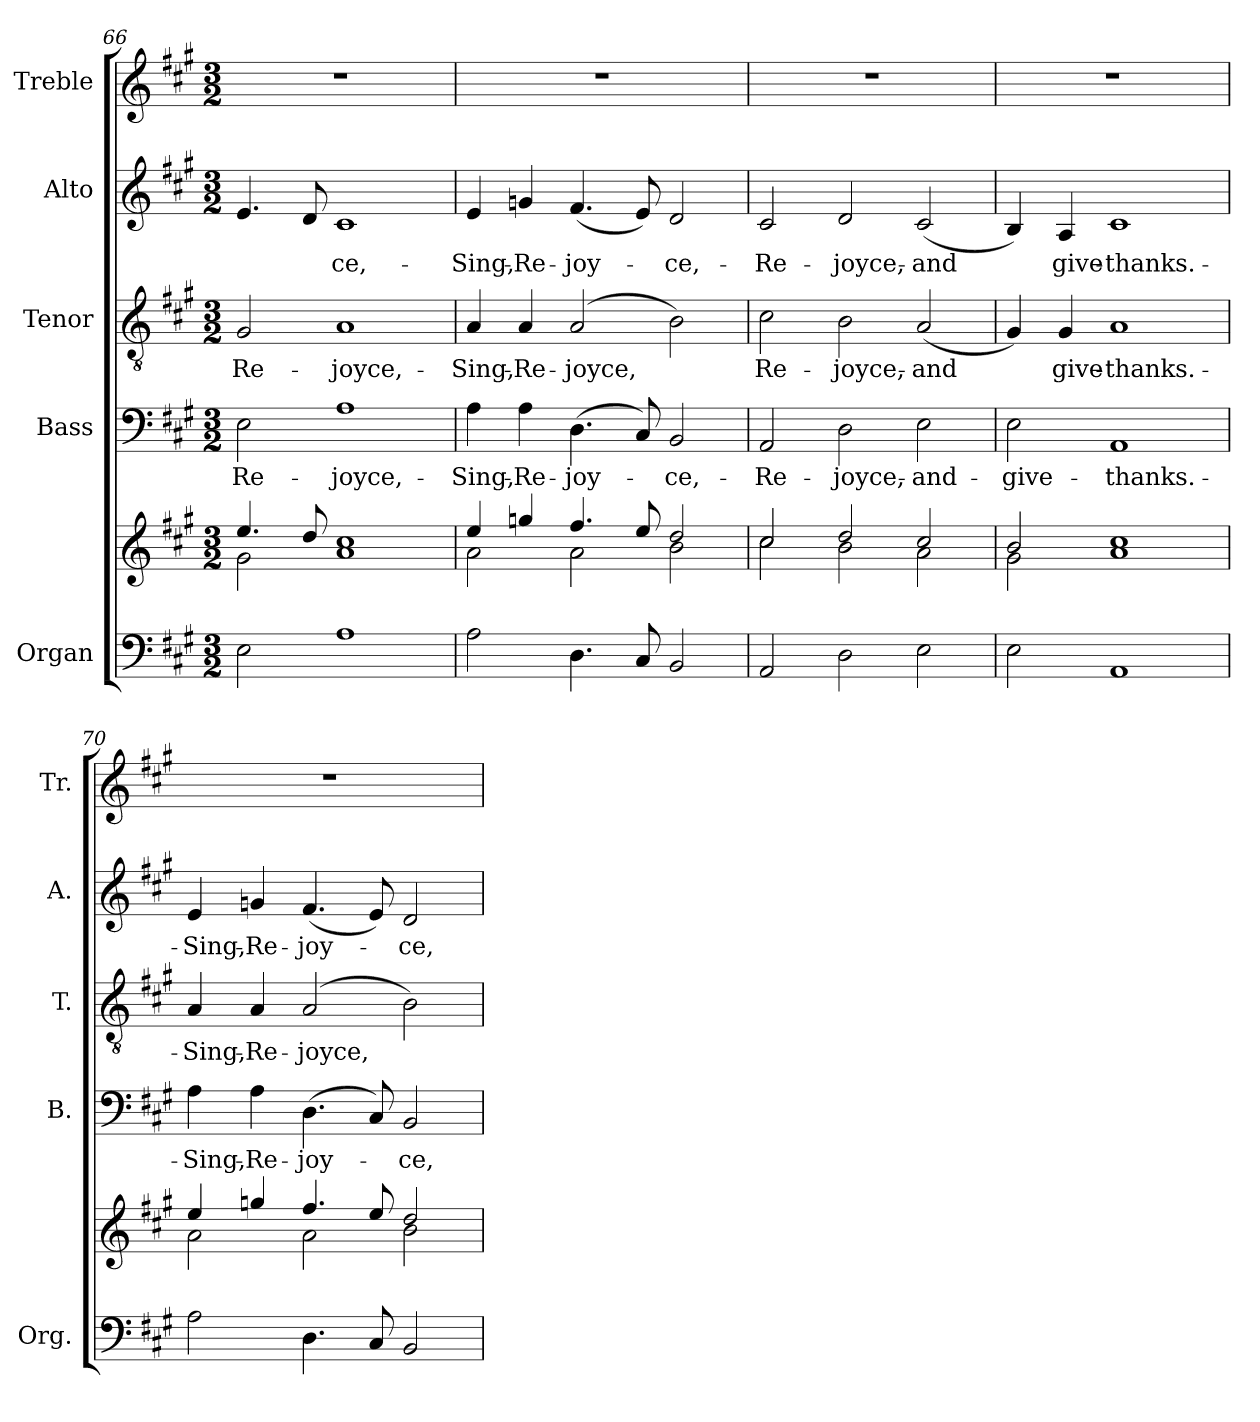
**kern	**kern	**kern	**text	**kern	**text	**kern	**text	**kern
*part5	*part5	*part4	*part4	*part3	*part3	*part2	*part2	*part1
*staff6	*staff5	*staff4	*staff4	*staff3	*staff3	*staff2	*staff2	*staff1
*I"Organ	*	*I"Bass	*	*I"Tenor	*	*I"Alto	*	*I"Treble
*I'Org.	*	*I'B.	*	*I'T.	*	*I'A.	*	*I'Tr.
*clefF4	*clefG2	*clefF4	*	*clefGv2	*	*clefG2	*	*clefG2
*	*	*	*	*ITrd7c12	*	*	*	*
*k[f#c#g#]	*k[f#c#g#]	*k[f#c#g#]	*	*k[f#c#g#]	*	*k[f#c#g#]	*	*k[f#c#g#]
*A:	*A:	*A:	*	*A:	*	*A:	*	*A:
*M3/2	*M3/2	*M3/2	*	*M3/2	*	*M3/2	*	*M3/2
=66	=66	=66	=66	=66	=66	=66	=66	=66
*	*^	*	*	*	*	*	*	*
!	!	!	!	!LO:LY:b:color=#000000	!	!	!	!	!
!	!	!	!	!	!	!LO:LY:b:color=#000000	!	!	!LO:N:vis=1
2Ei\	4.eei/	2g#i\	2Ei\	-Re-	2GG#i/	-Re-	4.ei/	.	1.r
.	8ddi/	.	.	.	.	.	8di/	.	.
!	!	!	!	!LO:LY:b:color=#000000	!	!	!	!	!
!	!	!	!	!	!	!LO:LY:b:color=#000000	!	!	!
!	!	!	!	!	!	!	!	!LO:LY:b:color=#000000	!
1Ai	1cc#i	1ai	1Ai	-joyce,-	1AAi	-joyce,-	1c#i	-ce,-	.
=67	=67	=67	=67	=67	=67	=67	=67	=67	=67
!	!	!	!	!LO:LY:b:color=#000000	!	!	!	!	!
!	!	!	!	!	!	!LO:LY:b:color=#000000	!	!	!
!	!	!	!	!	!	!	!	!LO:LY:b:color=#000000	!LO:N:vis=1
2Ai\	4eei/	2ai\	4Ai\	-Sing,-	4AAi/	-Sing,-	4ei/	-Sing,-	1.r
!	!	!	!	!LO:LY:b:color=#000000	!	!	!	!	!
!	!	!	!	!	!	!LO:LY:b:color=#000000	!	!	!
!	!	!	!	!	!	!	!	!LO:LY:b:color=#000000	!
.	4ggni/	.	4Ai\	-Re-	4AAi/	-Re-	4gni/	-Re-	.
!	!	!	!	!LO:LY:b:color=#000000	!	!	!	!	!
!	!	!	!	!	!	!LO:LY:b:color=#000000	!	!	!
!	!	!	!	!	!	!	!	!LO:LY:b:color=#000000	!
4.Di\	4.ff#i/	2ai\	(4.Di\	-joy-	(2AAi/	-joyce,	(4.f#i/	-joy-	.
8C#i/	8eei/	.	8C#i/)	.	.	.	8ei/)	.	.
!	!	!	!	!LO:LY:b:color=#000000	!	!	!	!	!
!	!	!	!	!	!	!	!	!LO:LY:b:color=#000000	!
2BBi/	2ddi/	2bi\	2BBi/	-ce,-	2BBi\)	.	2di/	-ce,-	.
!!LO:LB:g=z
=68	=68	=68	=68	=68	=68	=68	=68	=68	=68
!	!	!	!	!LO:LY:b:color=#000000	!	!	!	!	!
!	!	!	!	!	!	!LO:LY:b:color=#000000	!	!	!
!	!	!	!	!	!	!	!	!LO:LY:b:color=#000000	!LO:N:vis=1
2AAi/	2cc#i/	2cc#i\	2AAi/	-Re-	2C#i\	Re-	2c#i/	-Re-	1.r
!	!	!	!	!LO:LY:b:color=#000000	!	!	!	!	!
!	!	!	!	!	!	!LO:LY:b:color=#000000	!	!	!
!	!	!	!	!	!	!	!	!LO:LY:b:color=#000000	!
2Di\	2ddi/	2bi\	2Di\	-joyce,-	2BBi\	-joyce,-	2di/	-joyce,-	.
!	!	!	!	!LO:LY:b:color=#000000	!	!	!	!	!
!	!	!	!	!	!	!LO:LY:b:color=#000000	!	!	!
!	!	!	!	!	!	!	!	!LO:LY:b:color=#000000	!
2Ei\	2cc#i/	2ai\	2Ei\	-and-	(2AAi/	-and	(2c#i/	-and	.
=69	=69	=69	=69	=69	=69	=69	=69	=69	=69
!	!	!	!	!LO:LY:b:color=#000000	!	!	!	!	!LO:N:vis=1
2Ei\	2bi/	2g#i\	2Ei\	-give-	4GG#i/)	.	4Bi/)	.	1.r
!	!	!	!	!	!	!LO:LY:b:color=#000000	!	!	!
!	!	!	!	!	!	!	!	!LO:LY:b:color=#000000	!
.	.	.	.	.	4GG#i/	give-	4Ai/	give-	.
!	!	!	!	!LO:LY:b:color=#000000	!	!	!	!	!
!	!	!	!	!	!	!LO:LY:b:color=#000000	!	!	!
!	!	!	!	!	!	!	!	!LO:LY:b:color=#000000	!
1AAi	1cc#i	1ai	1AAi	-thanks.-	1AAi	-thanks.-	1c#i	-thanks.-	.
=70	=70	=70	=70	=70	=70	=70	=70	=70	=70
!	!	!	!	!LO:LY:b:color=#000000	!	!	!	!	!
!	!	!	!	!	!	!LO:LY:b:color=#000000	!	!	!
!	!	!	!	!	!	!	!	!LO:LY:b:color=#000000	!LO:N:vis=1
2Ai\	4eei/	2ai\	4Ai\	-Sing,-	4AAi/	-Sing,-	4ei/	-Sing,-	1.r
!	!	!	!	!LO:LY:b:color=#000000	!	!	!	!	!
!	!	!	!	!	!	!LO:LY:b:color=#000000	!	!	!
!	!	!	!	!	!	!	!	!LO:LY:b:color=#000000	!
.	4ggni/	.	4Ai\	-Re-	4AAi/	-Re-	4gni/	-Re-	.
!	!	!	!	!LO:LY:b:color=#000000	!	!	!	!	!
!	!	!	!	!	!	!LO:LY:b:color=#000000	!	!	!
!	!	!	!	!	!	!	!	!LO:LY:b:color=#000000	!
4.Di\	4.ff#i/	2ai\	(4.Di\	-joy-	(2AAi/	-joyce,	(4.f#i/	-joy-	.
8C#i/	8eei/	.	8C#i/)	.	.	.	8ei/)	.	.
!	!	!	!	!LO:LY:b:color=#000000	!	!	!	!	!
!	!	!	!	!	!	!	!	!LO:LY:b:color=#000000	!
2BBi/	2ddi/	2bi\	2BBi/	-ce,-	2BBi\)	.	2di/	-ce,-	.
*	*v	*v	*	*	*	*	*	*	*
=	=	=	=	=	=	=	=	=
*-	*-	*-	*-	*-	*-	*-	*-	*-
